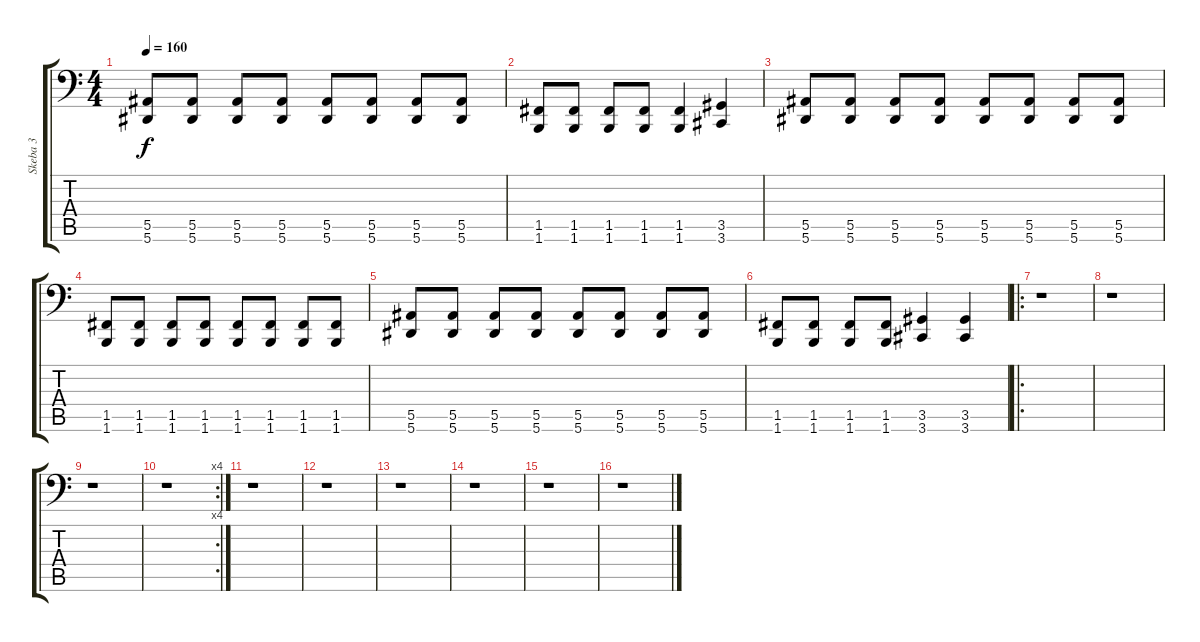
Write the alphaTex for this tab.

\track ("Skeba 3" "Skeba 3") {instrument lead2sawtooth}
\staff {score tabs}
\tuning (C4 G3 Eb3 Bb2 F2 Bb1) {hide}
\ts (4 4)
\tempo 160
\clef f4
\ks c
(5.5 5.6).8{dy f} (5.5 5.6).8 (5.5 5.6).8 (5.5 5.6).8 (5.5 5.6).8 (5.5 5.6).8 (5.5 5.6).8 (5.5 5.6).8 |
(1.5 1.6).8 (1.5 1.6).8 (1.5 1.6).8 (1.5 1.6).8 (1.5 1.6).4 (3.5 3.6).4 |
(5.5 5.6).8 (5.5 5.6).8 (5.5 5.6).8 (5.5 5.6).8 (5.5 5.6).8 (5.5 5.6).8 (5.5 5.6).8 (5.5 5.6).8 |
(1.5 1.6).8 (1.5 1.6).8 (1.5 1.6).8 (1.5 1.6).8 (1.5 1.6).8 (1.5 1.6).8 (1.5 1.6).8 (1.5 1.6).8 |
(5.5 5.6).8 (5.5 5.6).8 (5.5 5.6).8 (5.5 5.6).8 (5.5 5.6).8 (5.5 5.6).8 (5.5 5.6).8 (5.5 5.6).8 |
(1.5 1.6).8 (1.5 1.6).8 (1.5 1.6).8 (1.5 1.6).8 (3.5 3.6).4 (3.5 3.6).4 |
\ro
r.1 |
r.1 |
r.1 |
\rc 4
r.1 |
r.1 |
r.1 |
r.1 |
r.1 |
r.1 |
r.1
